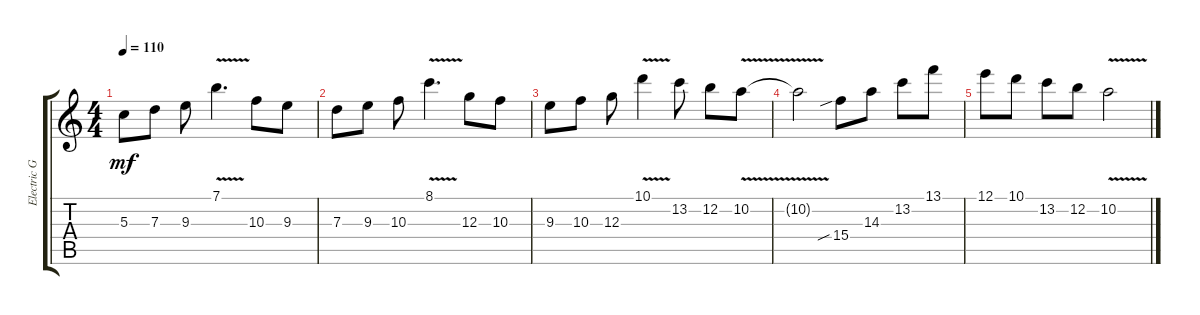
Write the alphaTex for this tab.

\track ("Electric Guitar" "Electric G") {instrument electricguitarclean}
\staff {score tabs}
\tuning (E4 B3 G3 D3 A2 E2) {hide}
\ts (4 4)
\tempo 110
\clef g2
\ks c
5.3.8{dy mf instrument electricguitarclean} 7.3.8 9.3.8 7.1{v}.4{d} 10.3.8 9.3.8 |
7.3.8 9.3.8 10.3.8 8.1{v}.4{d} 12.3.8 10.3.8 |
9.3.8 10.3.8 12.3.8 10.1{v}.4 13.2.8 12.2.8 10.2{v}.8 |
10.2{v t}.2 15.4{sib}.8 14.3.8 13.2.8 13.1.8 |
12.1.8 10.1.8 13.2.8 12.2.8 10.2{v}.2
